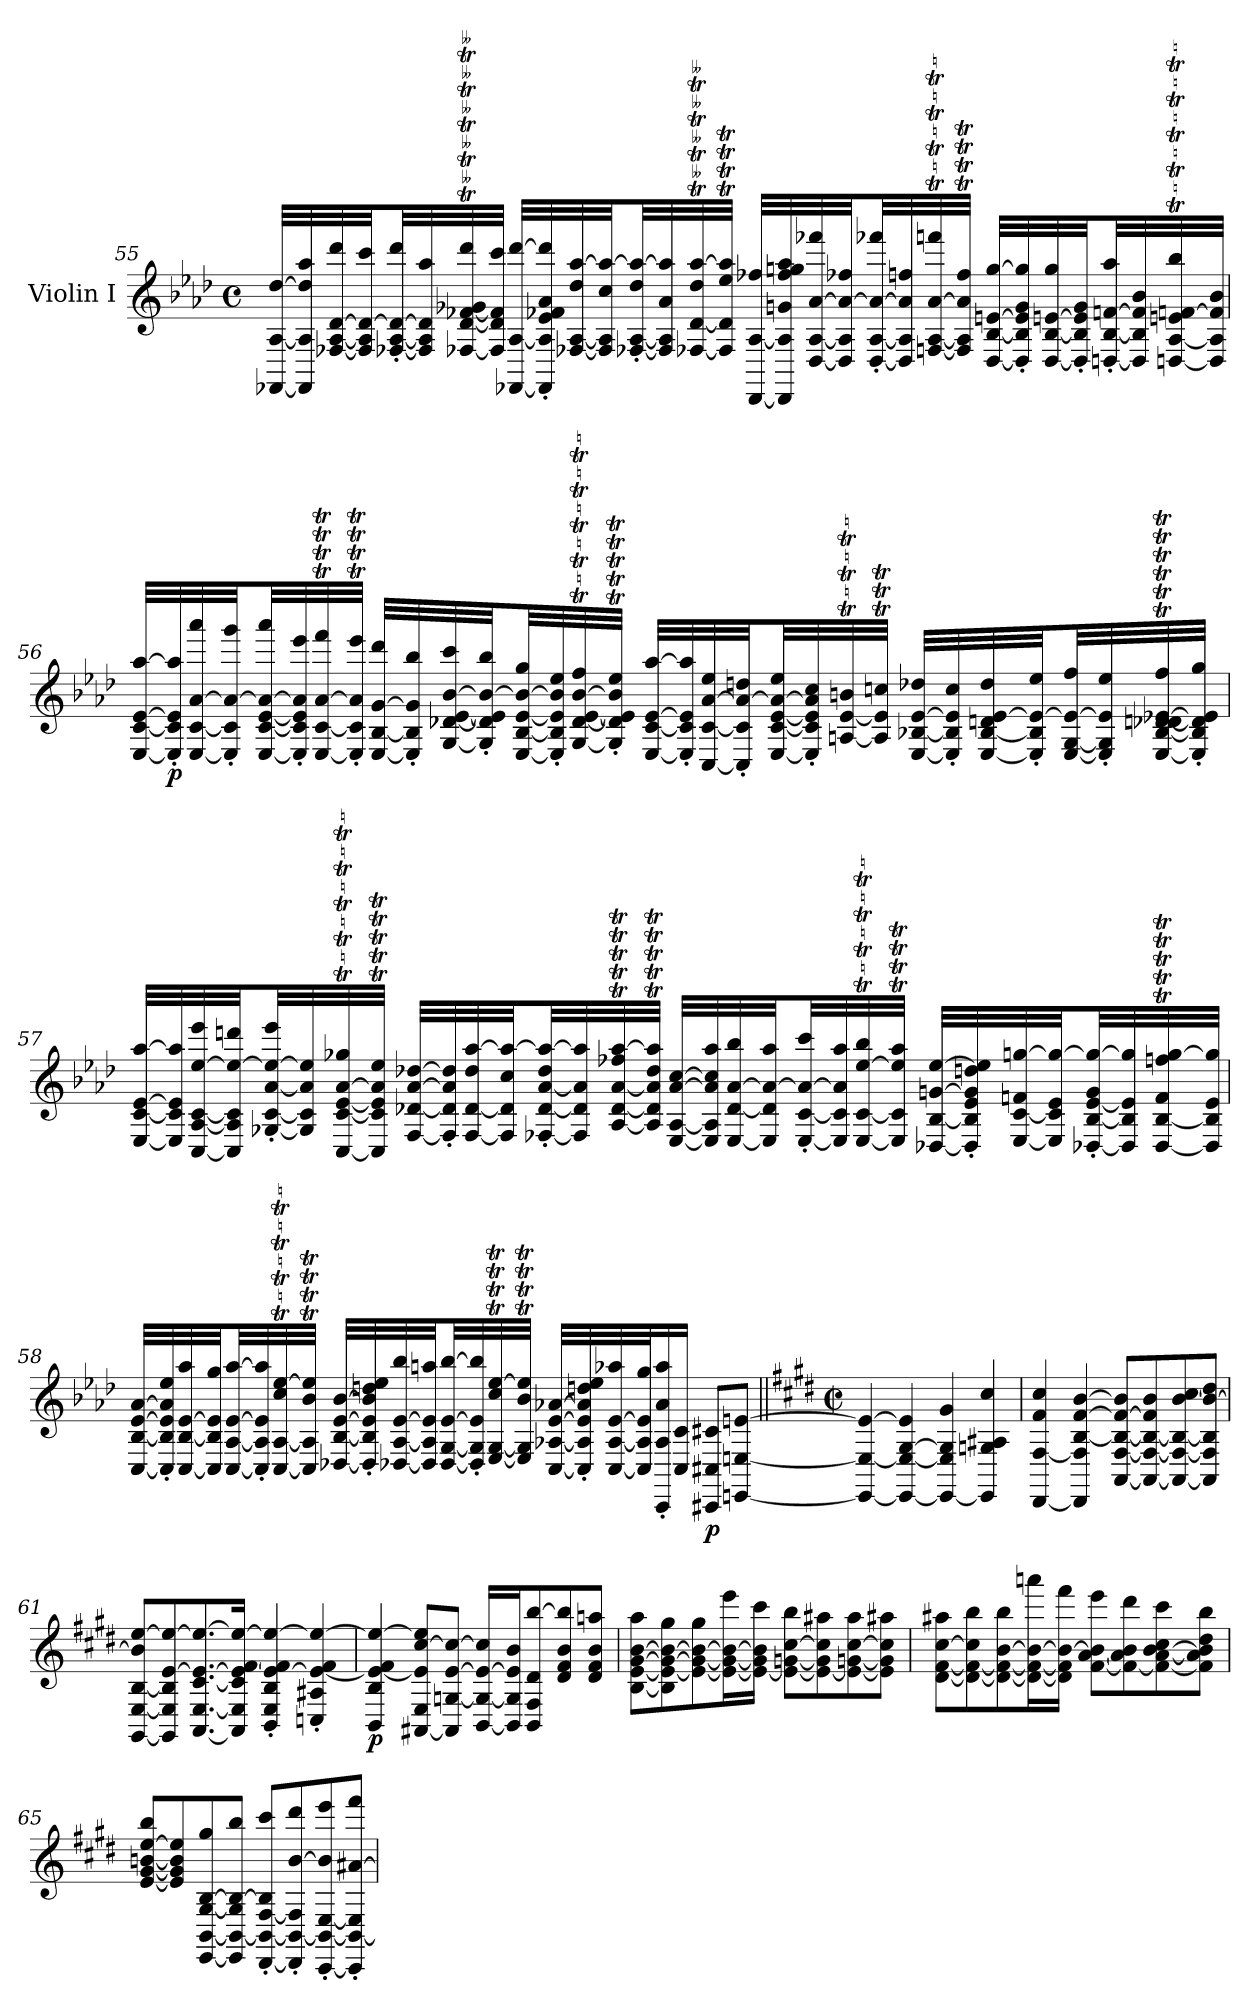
**kern	**dynam
*part1	*part1
*staff1	*staff1
*I"Violin I	*
*I'Vln	*
*clefG2	*
*k[b-e-a-d-]	*
*A-:	*
*M4/4	*
*met(c)	*
=55	=55
[32FF-X [32A- [32dd-LLL	.
32FF-] 32A-] 32dd-] 32aa-	.
[32F-X [32A- [32d- 32ddd-	.
32F-] 32A-] 32d-_ 32cccJJ	.
[32F-X' [32A-' 32d-_' 32ddd-'LL	.
32F-] 32A-] 32d-] 32aa-	.
!LO:TR:acc=--	!
[32F-XT [32d-T [32f-XT 32g-XT 32ddd-T	.
32F-] 32d-] 32f-] 32cccJJJ	.
[32FF-X [32A- [32ddd-LLL	.
32FF-]' 32A-]' 32e-' 32f-X' 32a-' 32ddd-]'	.
[32F-X [32A- 32dd- [32aa-	.
32F-] 32A-] 32cc 32aa-_JJ	.
[32F-X' [32A-' 32dd-' 32aa-_'LL	.
32F-] 32A-] 32a- 32aa-]	.
!LO:TR:acc=--	!
[32F-XT [32d-T 32dd-T [32aa-T	.
32F-]T 32d-]T 32ee-T 32aa-]TJJJ	.
[32DD- [32A- 32ff-XLLL	.
32DD-] 32A-] 32gn 32ff- 32ggn 32aa-	.
[32D- [32A- [32a- 32fff-X	.
32D-] 32A-] 32a-_ 32ff-XJJ	.
[32D-' [32A-' 32a-_' 32fff-X'LL	.
32D-] 32A-] 32a-] 32ffn	.
[32FnT [32A-T [32a-T 32fffnT	.
32F]T 32A-]T 32a-]T 32ffTJJJ	.
[32D- [32B- [32en [32ggLLL	.
32D-]' 32B-]' 32e]' 32g' 32gg]'	.
[32D- [32B- [32en 32gg	.
32D-]' 32B-]' 32e]' 32g'JJ	.
[32Dn' [32B-' [32fn' 32aa-'LL	.
32D] 32B-] 32f] 32b-	.
[32DnT [32A-T 32enT [32fT 32bb-T	.
32D] 32A-] 32f] 32b-JJJ	.
=56	=56
[32E- [32c [32e- [32aa-LLL	.
32E-]' 32c]' 32e-]' 32aa-]'	p
[32E- [32c [32a- 32aaa-	.
32E-]' 32c]' 32a-_' 32ggg'JJ	.
[32E- [32c [32e- 32a-_ 32aaa-LL	.
32E-]' 32c]' 32e-]' 32a-]' 32eee-'	.
[32E-T [32cT [32a-T 32fffT	.
32E-]T' 32c]T' 32a-]T' 32eee-T'JJJ	.
[32E- [32B- [32g 32ddd-LLL	.
32E-]' 32B-]' 32g]' 32bb-'	.
[32G [32d- [32e- [32b- 32ccc	.
32G]' 32d-]' 32e-]' 32b-_' 32bb-'JJ	.
[32E- [32B- [32e- 32b-_ 32ggLL	.
32E-]' 32B-]' 32e-]' 32b-]' 32ee-'	.
[32GT [32d-T [32e-T [32b-T 32ffT	.
32G]T' 32d-]T' 32e-]T' 32b-]T' 32ee-T'JJJ	.
[32E- [32c [32e- [32aa-LLL	.
32E-]' 32c]' 32e-]' 32aa-]'	.
[32C [32c [32a- 32ee-	.
32C]' 32c]' 32a-_' 32ddn'JJ	.
[32E- [32c [32e- 32a-_ 32ee-LL	.
32E-]' 32c]' 32e-]' 32a-]' 32cc'	.
[32AnT [32e-T 32bnT	.
32A]T 32e-]T 32ccTJJJ	.
[32E- [32B-X [32e- 32dd-XLLL	.
32E-]' 32B-]' 32e-]' 32cc'	.
[32E- [32B- 32dn [32e- 32dd-	.
32E-]' 32B-]' 32e-_' 32ee-'JJ	.
[32E- [32G 32e-_ 32ffLL	.
32E-]' 32G]' 32e-]' 32ee-'	.
[32E-T [32B-T [32d-XT 32dnT [32e-T 32ffT	.
32E-]' 32B-]' 32d-]' 32e-]' 32gg'JJJ	.
=57	=57
[32E- [32c [32e- [32aa-LLL	.
32E-] 32c] 32e-] 32aa-]	.
[32C [32A- [32c [32ee- 32eee-	.
32C] 32A-] 32c] 32ee-_ 32dddnJJ	.
[32G-X' [32c' [32a-' 32ee-_' 32eee-'LL	.
32G-] 32c] 32a-] 32ee-]	.
[32CT [32cT [32e-T [32a-T 32gg-XT	.
32C]T 32c]T 32e-]T 32a-]T 32ee-TJJJ	.
[32F [32d-X [32a- [32dd-XLLL	.
32F]' 32d-]' 32a-]' 32dd-]'	.
[32F [32d- 32dd- [32aa-	.
32F] 32d-] 32cc 32aa-_JJ	.
[32F-X' [32d-' [32a-' 32dd-' 32aa-_'LL	.
32F-] 32d-] 32a-] 32aa-]	.
[32A-T [32d-T [32a-T 32ff-XT [32aa-T	.
32A-]T 32d-]T 32a-]T 32dd-T 32aa-]TJJJ	.
[32E- [32A- [32a- [32ccLLL	.
32E-] 32A-] 32a-] 32cc] 32aa-	.
[32E- [32d- [32a- 32bb-	.
32E-] 32d-] 32a-_ 32aa-JJ	.
[32E-' [32c' 32a-_' 32ccc'LL	.
32E-] 32c] 32a-] 32aa-	.
[32E-T [32cT [32ee-T 32bb-T	.
32E-]T 32c]T 32ee-]T 32aa-TJJJ	.
[32D-X [32B- [32gn [32ee-LLL	.
32D-]' 32B-]' 32e-' 32g]' 32ddn' 32ee-]'	.
[32E- [32c 32fn [32ggn	.
32E-] 32c] 32e- 32gg_JJ	.
[32D-X' [32B-' [32e-' 32g' 32gg_'LL	.
32D-] 32B-] 32e-] 32gg]	.
[32D-T [32B-T 32fT 32ffnT [32ggT	.
32D-] 32B-] 32e- 32gg]JJJ	.
=58	=58
[32C [32B- [32e- [32a-LLL	.
32C]' 32B-]' 32e-]' 32a-]' 32ee-'	.
[32C [32B- [32e- 32aa-	.
32C] 32B-] 32e-] 32ggJJ	.
[32C [32A- [32e- [32aa-LL	.
32C]' 32A-]' 32e-]' 32aa-]'	.
[32CT [32A-T 32ccT [32ee-T	.
32C]T 32A-]T 32b-T 32ee-]TJJJ	.
[32D- [32B- [32e- [32b-LLL	.
32D-]' 32B-]' 32e-]' 32b-]' 32ddn' 32ee-'	.
[32D-X [32A- [32e- 32bb-	.
32D-] 32A-] 32e-] 32aanJJ	.
[32D- [32G [32e- [32bb-LL	.
32D-]' 32G]' 32e-]' 32bb-]'	.
[32E-T [32GT 32ccT [32ee-T	.
32E-]T 32G]T 32b-T 32ee-]TJJJ	.
[32C [32A-X [32e- [32a-XLLL	.
32C]' 32A-]' 32e-]' 32a-]' 32ddn' 32ee-'	.
[32C [32A- [32e- 32aa-X	.
32C] 32A-] 32e-] 32ggJ	.
16CC' 16A-' 16a-' 16aa-'	.
16C 16cJJ	.
8CC#X 8C#X 8c#XL	p
[8EEn [8En [8enJ	.
=59||	=59||
*k[f#c#g#d#]	*
*E:	*
*M2/2	*
*met(c|)	*
*MM60	*
4EE_ 4E_ 4e_	.
4EE_ 4E_ [4G# 4e]	.
4EE_ 4E] 4G#] 4g#	.
4EE] 4Gn 4A#X 4cc#	.
=60	=60
[4DD# [4F# 4f# 4cc#	.
4DD#] 4F#] [4B [4f# [4b	.
[8AA [8F# 8B_ 8f#_ 8b]L	.
8AA_ 8F#_ 8B_ 8f#] 8b	.
8AA_ 8F#_ 8B_ [8b 8cc#	.
8AA] 8F#] 8B] 8b_ 8dd#J	.
=61	=61
[8GG# [8E [8B 8b] [8eeL	.
8GG#] 8E] 8B] [8e 8ee_	.
[8.AA [8.E [8.c# 8.e_ 8.ee_	.
16AA] 16E] 16c#] 16e_ 16f# 16ee_Jk	.
4BB' 4E' 4B' 4e_' 4f#' 4ee_'	.
4Cn' 4A#X' 4e_' 4f#' 4ee_'	.
=62	=62
4BB 4B 4e_ 4f# 4ee_	p
[8AA#X 8E 8e] [8cc# 8ee]L	.
8AA#] [8Gn [8e 8cc#_J	.
[16BB 16G_ 16e_ 16cc#]LL	.
16BB] 16G] 16e] 16bJ	.
8BB 8F# 8d# [8bb	.
8d# 8f# 8b 8bb]	.
8d# 8f# 8b 8aanJ	.
=63	=63
[8B [8e [8g# [8b 8aaL	.
8B] 8e_ 8g#_ 8b_ 8gg#	.
8e_ 8g#_ 8b_ 8gg#	.
16e_ 16g#_ 16b_ 16eeeL	.
16e_ 16g#] 16b] 16ccc#JJ	.
8e_ [8gn [8cc# 8bbL	.
8e_ 8g] 8cc#] 8aa#X	.
8e_ [8gn [8cc# 8aa#	.
8e] 8g] 8cc#] 8aa#XJ	.
=64	=64
[8d# [8f# [8cc# 8aa#XL	.
8d#_ 8f#_ 8cc#] 8bb	.
8d#_ 8f#_ [8b 8bb	.
16d#_ 16f#_ 16b_ 16aaanL	.
16d#] 16f#] 16b_ 16fff#JJ	.
[8f# [8a 8b] 8eeeL	.
8f#_ 8a] 8b 8ddd#	.
8f#_ [8a [8b 8cc# 8ccc#	.
8f#] 8a] 8b] 8dd# 8bbJ	.
=65	=65
[8e [8g# [8bn [8ee 8bbL	.
8e] 8g#] 8b] 8ee]	.
[8EE [8BB [8G# [8B 8gg#	.
8EE] 8BB_ 8G#] 8B_ 8bbJ	.
[8DD#' 8BB_' [8F#' 8B]' 8ccc#'L	.
8DD#]' 8BB_' 8F#]' [8b' 8ddd#'	.
[8CC#' 8BB_' [8E' 8b]' 8eee'	.
8CC#]' 8BB_' 8E]' [8a#X' 8fff#'J	.
=	=
*-	*-
